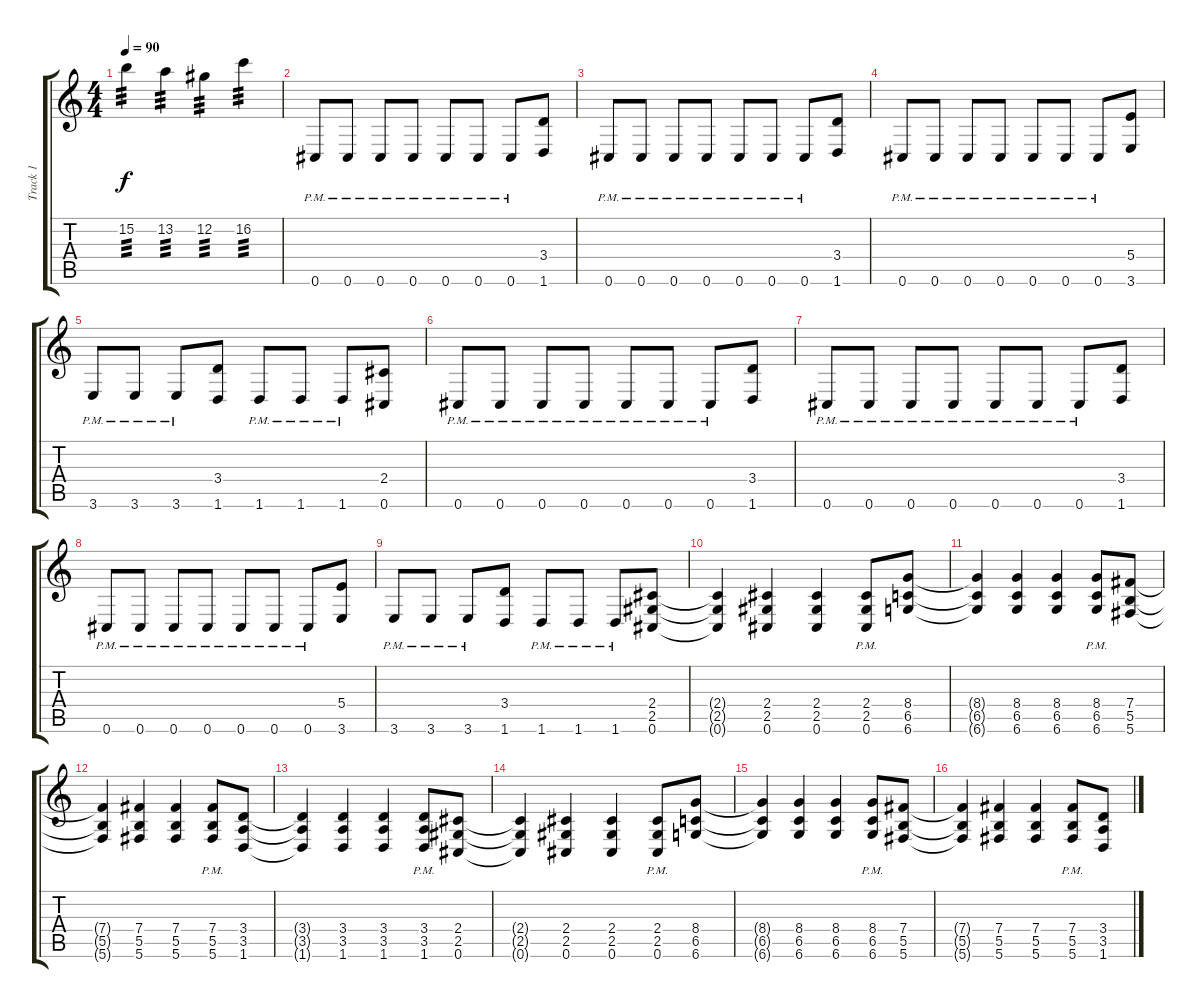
\track ("Track 1" "Track 1") {instrument distortionguitar}
\staff {score tabs}
\tuning (Db4 Ab3 E3 B2 Gb2 Db2) {hide}
\ts (4 4)
\tempo 90
\clef g2
\ks c
15.2.4{tp 3 dy f} 13.2.4{tp 3} 12.2.4{tp 3} 16.2.4{tp 3} |
0.6{pm}.8{volume 13 balance 0} 0.6{pm}.8 0.6{pm}.8 0.6{pm}.8 0.6{pm}.8 0.6{pm}.8 0.6{pm}.8 (3.4 1.6).8 |
0.6{pm}.8 0.6{pm}.8 0.6{pm}.8 0.6{pm}.8 0.6{pm}.8 0.6{pm}.8 0.6{pm}.8 (3.4 1.6).8 |
0.6{pm}.8 0.6{pm}.8 0.6{pm}.8 0.6{pm}.8 0.6{pm}.8 0.6{pm}.8 0.6{pm}.8 (5.4 3.6).8 |
3.6{pm}.8 3.6{pm}.8 3.6{pm}.8 (3.4 1.6).8 1.6{pm}.8 1.6{pm}.8 1.6{pm}.8 (2.4 0.6).8 |
0.6{pm}.8 0.6{pm}.8 0.6{pm}.8 0.6{pm}.8 0.6{pm}.8 0.6{pm}.8 0.6{pm}.8 (3.4 1.6).8 |
0.6{pm}.8 0.6{pm}.8 0.6{pm}.8 0.6{pm}.8 0.6{pm}.8 0.6{pm}.8 0.6{pm}.8 (3.4 1.6).8 |
0.6{pm}.8 0.6{pm}.8 0.6{pm}.8 0.6{pm}.8 0.6{pm}.8 0.6{pm}.8 0.6{pm}.8 (5.4 3.6).8 |
3.6{pm}.8 3.6{pm}.8 3.6{pm}.8 (3.4 1.6).8 1.6{pm}.8 1.6{pm}.8 1.6{pm}.8 (2.4 2.5 0.6).8 |
(2.4{t} 2.5{t} 0.6{t}).4 (2.4 2.5 0.6).4 (2.4 2.5 0.6).4 (2.4{pm} 2.5{pm} 0.6{pm}).8 (8.4 6.5 6.6).8 |
(8.4{t} 6.5{t} 6.6{t}).4 (8.4 6.5 6.6).4 (8.4 6.5 6.6).4 (8.4{pm} 6.5{pm} 6.6{pm}).8 (7.4 5.5 5.6).8 |
(7.4{t} 5.5{t} 5.6{t}).4 (7.4 5.5 5.6).4 (7.4 5.5 5.6).4 (7.4{pm} 5.5{pm} 5.6{pm}).8 (3.4 3.5 1.6).8 |
(3.4{t} 3.5{t} 1.6{t}).4 (3.4 3.5 1.6).4 (3.4 3.5 1.6).4 (3.4{pm} 3.5{pm} 1.6{pm}).8 (2.4 2.5 0.6).8 |
(2.4{t} 2.5{t} 0.6{t}).4 (2.4 2.5 0.6).4 (2.4 2.5 0.6).4 (2.4{pm} 2.5{pm} 0.6{pm}).8 (8.4 6.5 6.6).8 |
(8.4{t} 6.5{t} 6.6{t}).4 (8.4 6.5 6.6).4 (8.4 6.5 6.6).4 (8.4{pm} 6.5{pm} 6.6{pm}).8 (7.4 5.5 5.6).8 |
(7.4{t} 5.5{t} 5.6{t}).4 (7.4 5.5 5.6).4 (7.4 5.5 5.6).4 (7.4{pm} 5.5{pm} 5.6{pm}).8 (3.4 3.5 1.6).8
